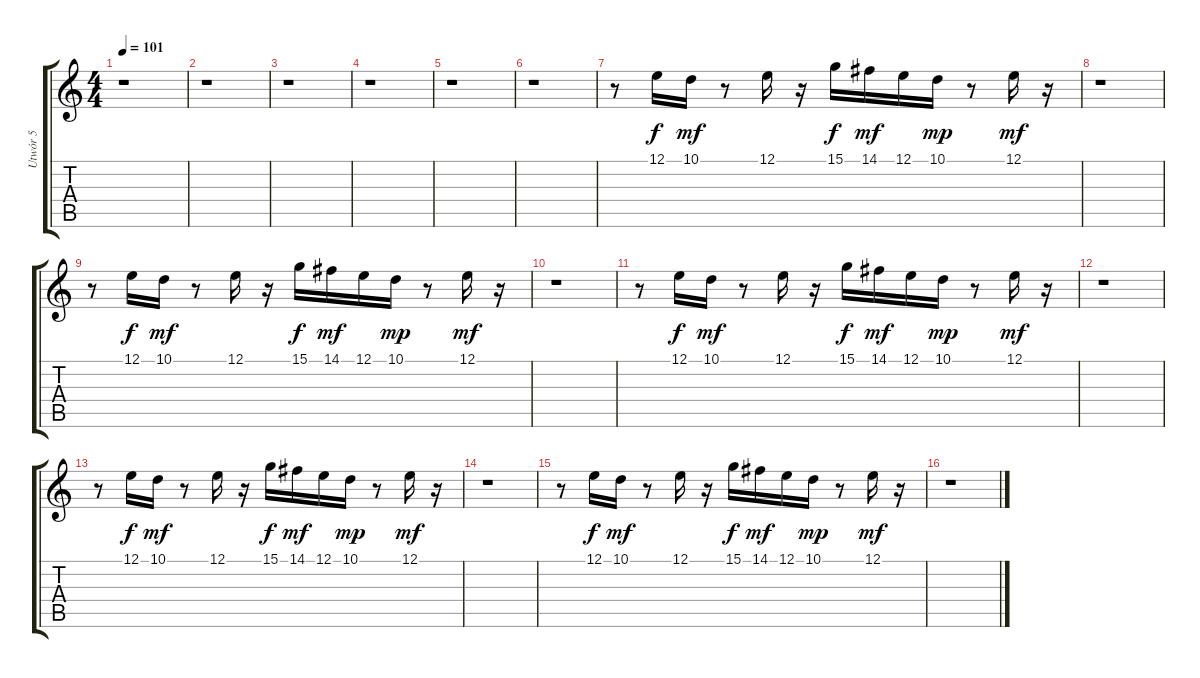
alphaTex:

\track ("Utwór 5" "Utwór 5") {instrument electricpiano2}
\staff {score tabs}
\tuning (E4 B3 G3 D3 A2 E2) {hide}
\ts (4 4)
\tempo 101
\clef g2
\ks c
r.1{dy mf} |
r.1 |
r.1 |
r.1 |
r.1 |
r.1 |
r.8 12.1.16{dy f} 10.1.16{dy mf} r.8 12.1.16 r.16 15.1.16{dy f} 14.1.16{dy mf} 12.1.16 10.1.16{dy mp} r.8 12.1.16{dy mf} r.16 |
r.1 |
r.8 12.1.16{dy f} 10.1.16{dy mf} r.8 12.1.16 r.16 15.1.16{dy f} 14.1.16{dy mf} 12.1.16 10.1.16{dy mp} r.8 12.1.16{dy mf} r.16 |
r.1 |
r.8 12.1.16{dy f} 10.1.16{dy mf} r.8 12.1.16 r.16 15.1.16{dy f} 14.1.16{dy mf} 12.1.16 10.1.16{dy mp} r.8 12.1.16{dy mf} r.16 |
r.1 |
r.8 12.1.16{dy f} 10.1.16{dy mf} r.8 12.1.16 r.16 15.1.16{dy f} 14.1.16{dy mf} 12.1.16 10.1.16{dy mp} r.8 12.1.16{dy mf} r.16 |
r.1 |
r.8 12.1.16{dy f} 10.1.16{dy mf} r.8 12.1.16 r.16 15.1.16{dy f} 14.1.16{dy mf} 12.1.16 10.1.16{dy mp} r.8 12.1.16{dy mf} r.16 |
r.1
